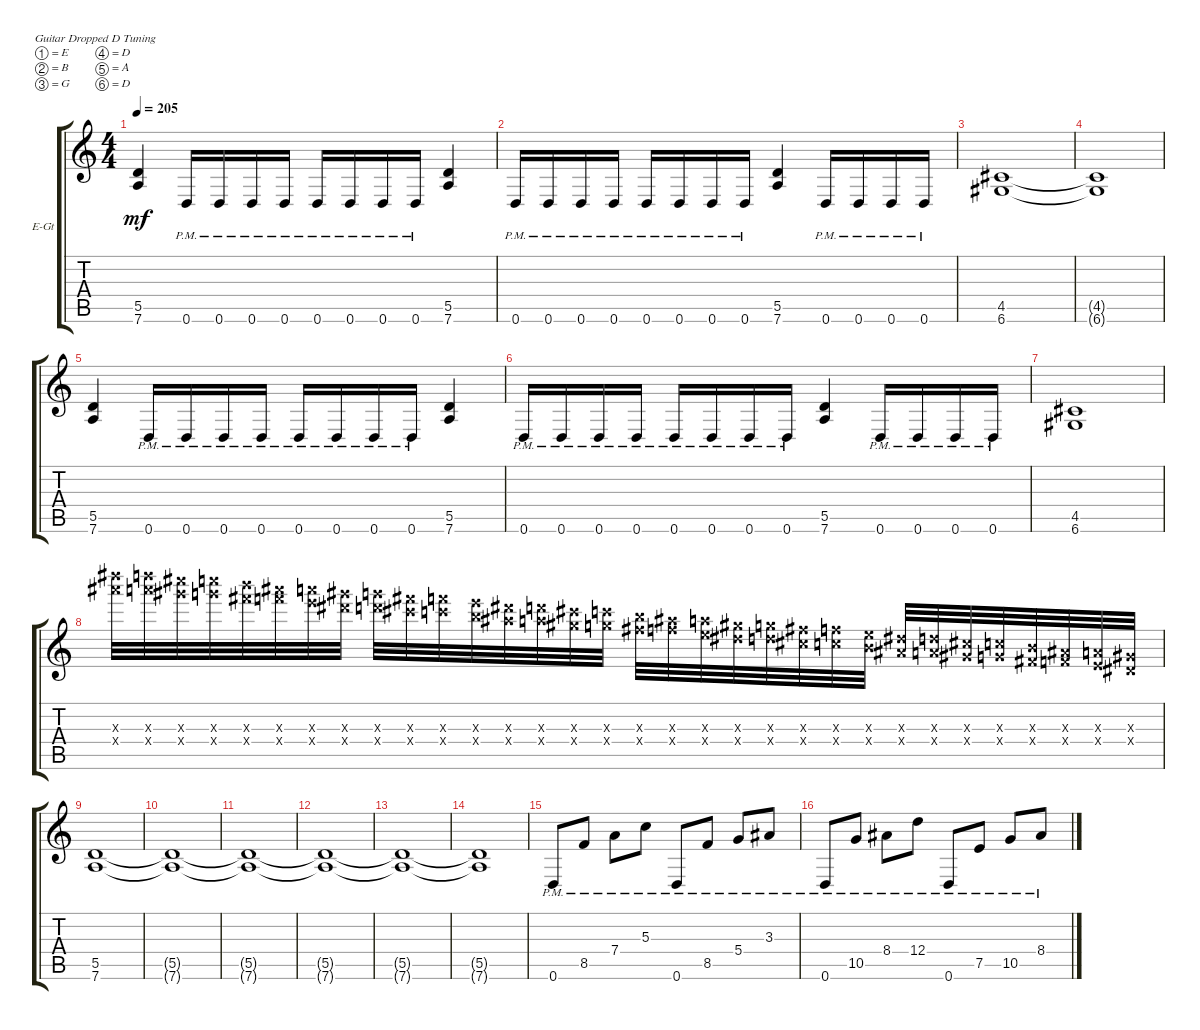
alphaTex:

\defaultSystemsLayout 4
\bracketExtendMode groupsimilarinstruments
\firstSystemTrackNameOrientation horizontal
\otherSystemsTrackNameOrientation horizontal
\track ("left" "E-Gt") {instrument overdrivenguitar}
\staff {score tabs}
\tuning (E4 B3 G3 D3 A2 D2)
\ts (4 4)
\tempo 205
\clef g2
\ks c
(7.6 5.5).4{dy mf instrument overdrivenguitar} 0.6{pm}.16 0.6{pm}.16 0.6{pm}.16 0.6{pm}.16 0.6{pm}.16 0.6{pm}.16 0.6{pm}.16 0.6{pm}.16 (5.5 7.6).4 |
0.6{pm}.16 0.6{pm}.16 0.6{pm}.16 0.6{pm}.16 0.6{pm}.16 0.6{pm}.16 0.6{pm}.16 0.6{pm}.16 (5.5 7.6).4 0.6{pm}.16 0.6{pm}.16 0.6{pm}.16 0.6{pm}.16 |
(6.6 4.5).1 |
(4.5{t} 6.6{t}).1 |
(7.6 5.5).4 0.6{pm}.16 0.6{pm}.16 0.6{pm}.16 0.6{pm}.16 0.6{pm}.16 0.6{pm}.16 0.6{pm}.16 0.6{pm}.16 (5.5 7.6).4 |
0.6{pm}.16 0.6{pm}.16 0.6{pm}.16 0.6{pm}.16 0.6{pm}.16 0.6{pm}.16 0.6{pm}.16 0.6{pm}.16 (5.5 7.6).4 0.6{pm}.16 0.6{pm}.16 0.6{pm}.16 0.6{pm}.16 |
(6.6 4.5).1 |
(32.3{x} 32.4{x}).32 (31.3{x} 31.4{x}).32 (30.3{x} 30.4{x}).32 (29.3{x} 29.4{x}).32 (28.3{x} 28.4{x}).32 (27.3{x} 27.4{x}).32 (26.3{x} 26.4{x}).32 (25.3{x} 25.4{x}).32 (24.3{x} 24.4{x}).32 (23.3{x} 23.4{x}).32 (22.3{x} 22.4{x}).32 (21.3{x} 21.4{x}).32 (20.3{x} 20.4{x}).32 (19.3{x} 19.4{x}).32 (18.3{x} 18.4{x}).32 (17.3{x} 17.4{x}).32 (16.3{x} 16.4{x}).32 (15.3{x} 15.4{x}).32 (14.3{x} 14.4{x}).32 (13.3{x} 13.4{x}).32 (12.3{x} 12.4{x}).32 (11.3{x} 11.4{x}).32 (10.3{x} 10.4{x}).32 (9.3{x} 9.4{x}).32 (8.3{x} 8.4{x}).32 (7.3{x} 7.4{x}).32 (6.3{x} 6.4{x}).32 (5.3{x} 5.4{x}).32 (4.3{x} 4.4{x}).32 (3.3{x} 3.4{x}).32 (2.3{x} 2.4{x}).32 (1.3{x} 1.4{x}).32 |
(7.6 5.5).1 |
(5.5{t} 7.6{t}).1 |
(7.6{t} 5.5{t}).1 |
(5.5{t} 7.6{t}).1 |
(7.6{t} 5.5{t}).1 |
(5.5{t} 7.6{t}).1 |
0.6{pm}.8 8.5{pm}.8 7.4{pm}.8 5.3{pm}.8 0.6{pm}.8 8.5{pm}.8 5.4{pm}.8 3.3{pm}.8 |
0.6{pm}.8 10.5{pm}.8 8.4{pm}.8 12.4{pm}.8 0.6{pm}.8 7.5{pm}.8 10.5{pm}.8 8.4{pm}.8
